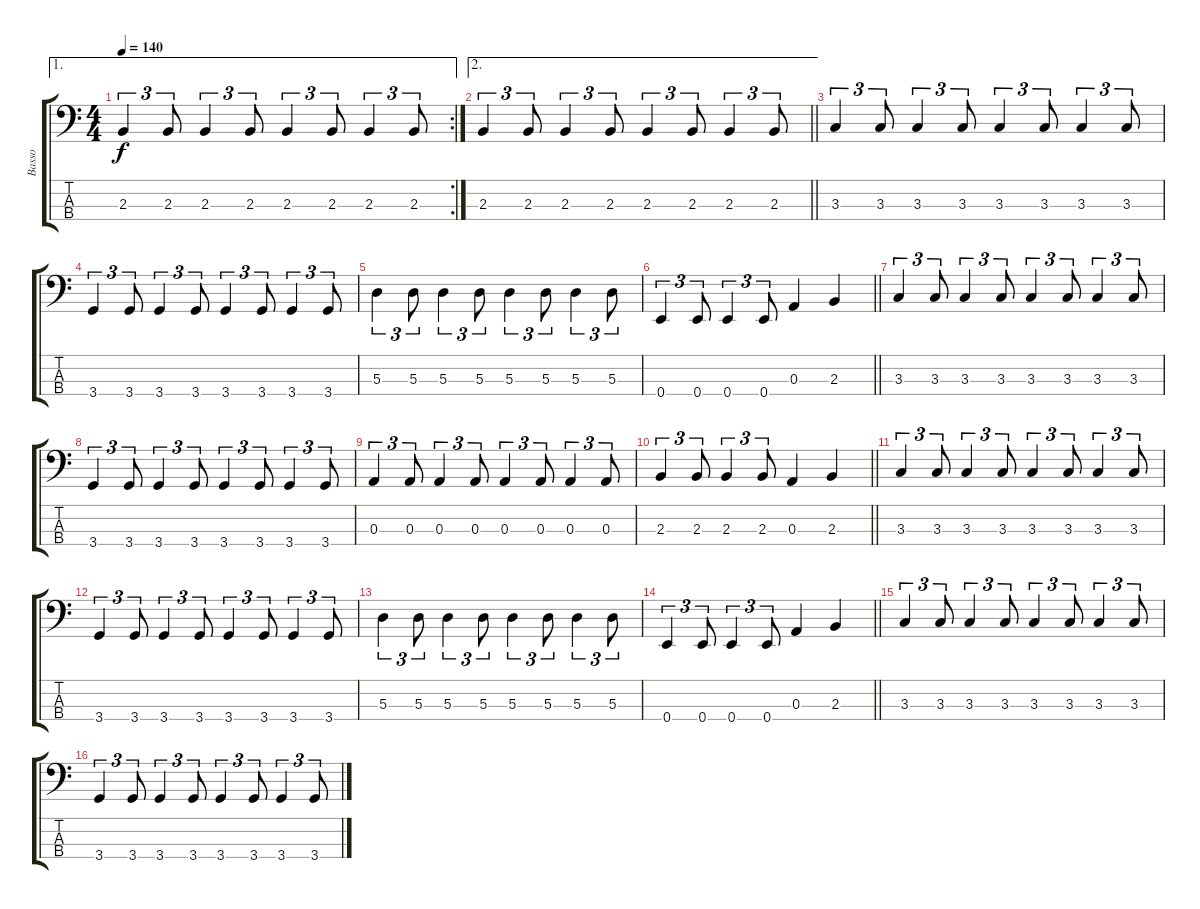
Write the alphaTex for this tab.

\track ("Basso" "Basso") {instrument electricbassfinger}
\staff {score tabs}
\tuning (G2 D2 A1 E1) {hide}
\ae 1
\rc 2
\ts (4 4)
\tempo 140
\clef f4
\ks c
2.3.4{tu (3 2) dy f} 2.3.8{tu (3 2)} 2.3.4{tu (3 2)} 2.3.8{tu (3 2)} 2.3.4{tu (3 2)} 2.3.8{tu (3 2)} 2.3.4{tu (3 2)} 2.3.8{tu (3 2)} |
\ae 2
\barLineRight lightlight
2.3.4{tu (3 2)} 2.3.8{tu (3 2)} 2.3.4{tu (3 2)} 2.3.8{tu (3 2)} 2.3.4{tu (3 2)} 2.3.8{tu (3 2)} 2.3.4{tu (3 2)} 2.3.8{tu (3 2)} |
3.3.4{tu (3 2)} 3.3.8{tu (3 2)} 3.3.4{tu (3 2)} 3.3.8{tu (3 2)} 3.3.4{tu (3 2)} 3.3.8{tu (3 2)} 3.3.4{tu (3 2)} 3.3.8{tu (3 2)} |
3.4.4{tu (3 2)} 3.4.8{tu (3 2)} 3.4.4{tu (3 2)} 3.4.8{tu (3 2)} 3.4.4{tu (3 2)} 3.4.8{tu (3 2)} 3.4.4{tu (3 2)} 3.4.8{tu (3 2)} |
5.3.4{tu (3 2)} 5.3.8{tu (3 2)} 5.3.4{tu (3 2)} 5.3.8{tu (3 2)} 5.3.4{tu (3 2)} 5.3.8{tu (3 2)} 5.3.4{tu (3 2)} 5.3.8{tu (3 2)} |
\barLineRight lightlight
0.4.4{tu (3 2)} 0.4.8{tu (3 2)} 0.4.4{tu (3 2)} 0.4.8{tu (3 2)} 0.3.4 2.3.4 |
3.3.4{tu (3 2)} 3.3.8{tu (3 2)} 3.3.4{tu (3 2)} 3.3.8{tu (3 2)} 3.3.4{tu (3 2)} 3.3.8{tu (3 2)} 3.3.4{tu (3 2)} 3.3.8{tu (3 2)} |
3.4.4{tu (3 2)} 3.4.8{tu (3 2)} 3.4.4{tu (3 2)} 3.4.8{tu (3 2)} 3.4.4{tu (3 2)} 3.4.8{tu (3 2)} 3.4.4{tu (3 2)} 3.4.8{tu (3 2)} |
0.3.4{tu (3 2)} 0.3.8{tu (3 2)} 0.3.4{tu (3 2)} 0.3.8{tu (3 2)} 0.3.4{tu (3 2)} 0.3.8{tu (3 2)} 0.3.4{tu (3 2)} 0.3.8{tu (3 2)} |
\barLineRight lightlight
2.3.4{tu (3 2)} 2.3.8{tu (3 2)} 2.3.4{tu (3 2)} 2.3.8{tu (3 2)} 0.3.4 2.3.4 |
3.3.4{tu (3 2)} 3.3.8{tu (3 2)} 3.3.4{tu (3 2)} 3.3.8{tu (3 2)} 3.3.4{tu (3 2)} 3.3.8{tu (3 2)} 3.3.4{tu (3 2)} 3.3.8{tu (3 2)} |
3.4.4{tu (3 2)} 3.4.8{tu (3 2)} 3.4.4{tu (3 2)} 3.4.8{tu (3 2)} 3.4.4{tu (3 2)} 3.4.8{tu (3 2)} 3.4.4{tu (3 2)} 3.4.8{tu (3 2)} |
5.3.4{tu (3 2)} 5.3.8{tu (3 2)} 5.3.4{tu (3 2)} 5.3.8{tu (3 2)} 5.3.4{tu (3 2)} 5.3.8{tu (3 2)} 5.3.4{tu (3 2)} 5.3.8{tu (3 2)} |
\barLineRight lightlight
0.4.4{tu (3 2)} 0.4.8{tu (3 2)} 0.4.4{tu (3 2)} 0.4.8{tu (3 2)} 0.3.4 2.3.4 |
3.3.4{tu (3 2)} 3.3.8{tu (3 2)} 3.3.4{tu (3 2)} 3.3.8{tu (3 2)} 3.3.4{tu (3 2)} 3.3.8{tu (3 2)} 3.3.4{tu (3 2)} 3.3.8{tu (3 2)} |
3.4.4{tu (3 2)} 3.4.8{tu (3 2)} 3.4.4{tu (3 2)} 3.4.8{tu (3 2)} 3.4.4{tu (3 2)} 3.4.8{tu (3 2)} 3.4.4{tu (3 2)} 3.4.8{tu (3 2)}
